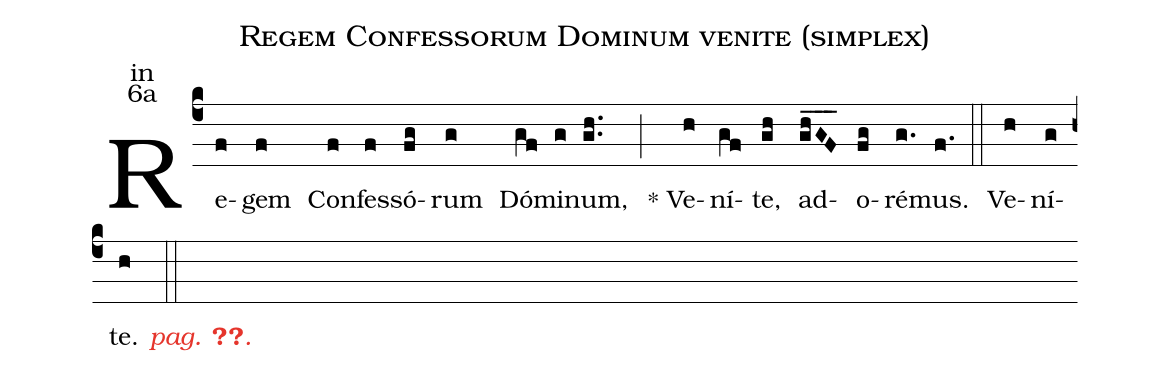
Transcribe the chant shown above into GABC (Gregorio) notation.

name:Regem Confessorum Dominum venite (simplex);
office-part:in;
mode:6a;
%%
(c4) Re(f)gem(f) Con(f)fes(f)só(fg)rum(g) Dó(gf)mi(g)num,(gh..) (;)
<sp>*</sp> Ve(h)ní(gf)te,(gh) ad(ghGF___)o(fg)ré(g.)mus.(f.) (::)
Ve(h)ní(g)te. <c><i>pag. <v>\pageref{M-ORIP6a}</v>.</i></c>(h ::)
